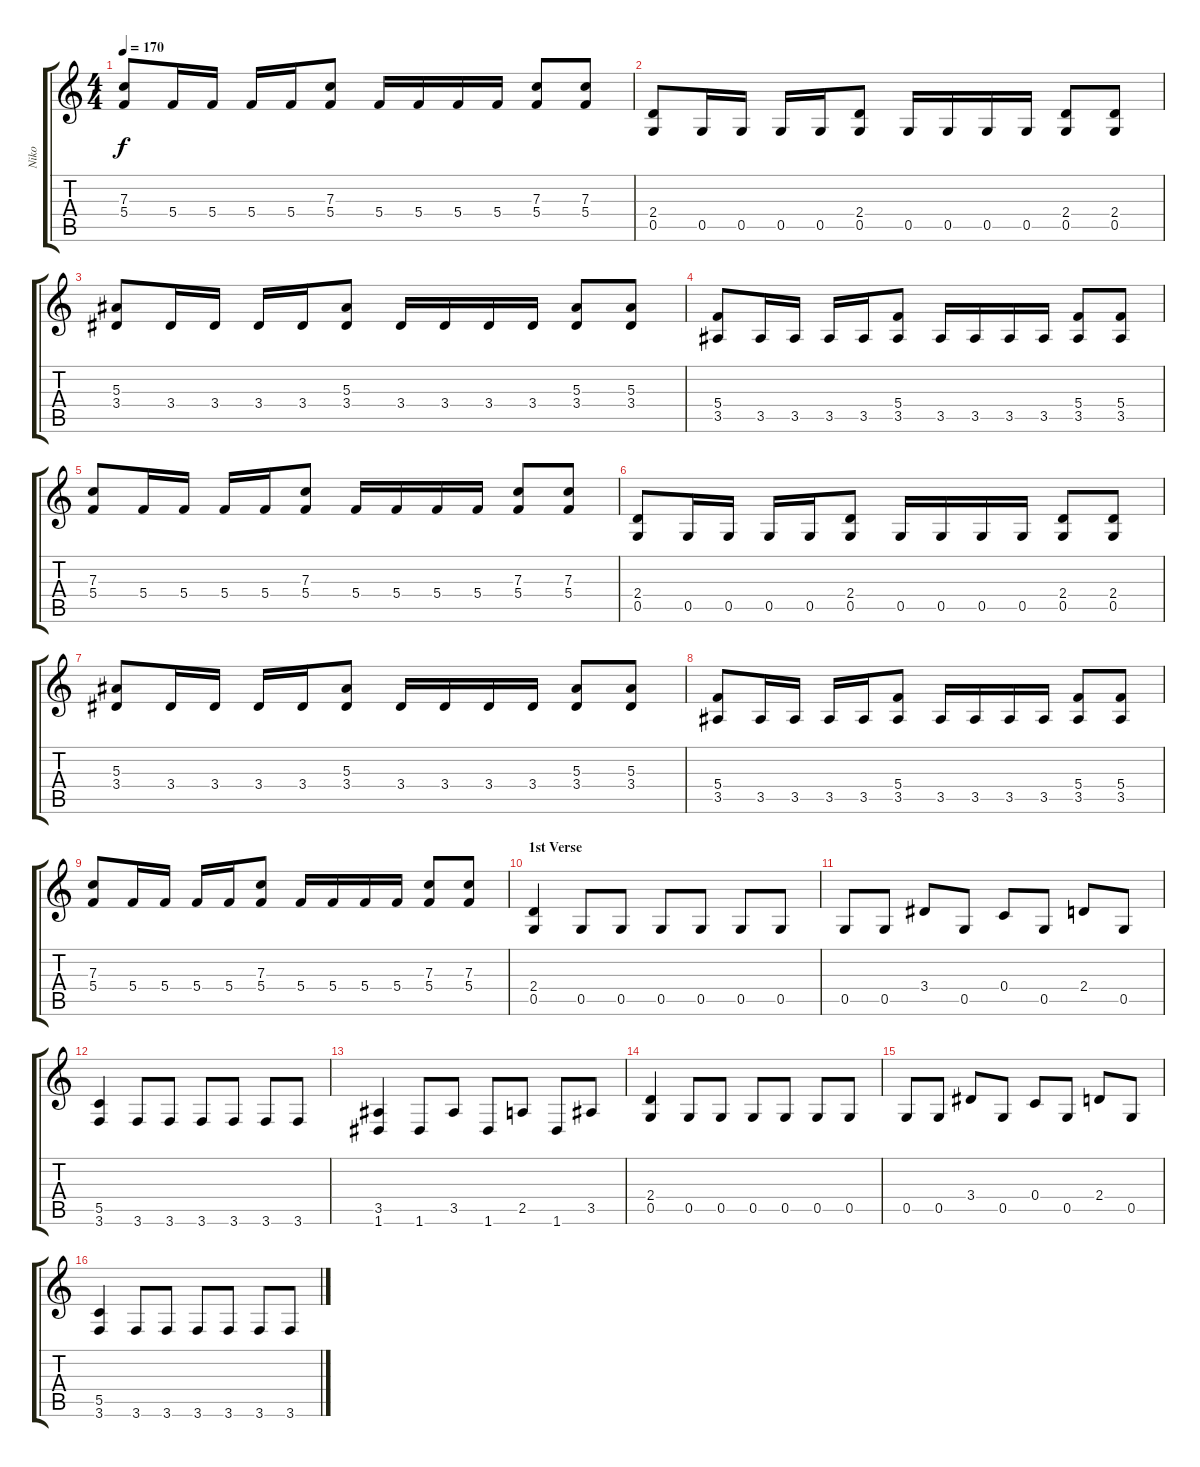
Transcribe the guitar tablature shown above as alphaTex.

\track ("Niko" "Niko") {instrument distortionguitar}
\staff {score tabs}
\tuning (D4 A3 F3 C3 G2 D2) {hide}
\ts (4 4)
\tempo 170
\clef g2
\ks c
(7.3 5.4).8{dy f} 5.4.16 5.4.16 5.4.16 5.4.16 (7.3 5.4).8 5.4.16 5.4.16 5.4.16 5.4.16 (7.3 5.4).8 (7.3 5.4).8 |
(2.4 0.5).8 0.5.16 0.5.16 0.5.16 0.5.16 (2.4 0.5).8 0.5.16 0.5.16 0.5.16 0.5.16 (2.4 0.5).8 (2.4 0.5).8 |
(5.3 3.4).8 3.4.16 3.4.16 3.4.16 3.4.16 (5.3 3.4).8 3.4.16 3.4.16 3.4.16 3.4.16 (5.3 3.4).8 (5.3 3.4).8 |
(5.4 3.5).8 3.5.16 3.5.16 3.5.16 3.5.16 (5.4 3.5).8 3.5.16 3.5.16 3.5.16 3.5.16 (5.4 3.5).8 (5.4 3.5).8 |
(7.3 5.4).8 5.4.16 5.4.16 5.4.16 5.4.16 (7.3 5.4).8 5.4.16 5.4.16 5.4.16 5.4.16 (7.3 5.4).8 (7.3 5.4).8 |
(2.4 0.5).8 0.5.16 0.5.16 0.5.16 0.5.16 (2.4 0.5).8 0.5.16 0.5.16 0.5.16 0.5.16 (2.4 0.5).8 (2.4 0.5).8 |
(5.3 3.4).8 3.4.16 3.4.16 3.4.16 3.4.16 (5.3 3.4).8 3.4.16 3.4.16 3.4.16 3.4.16 (5.3 3.4).8 (5.3 3.4).8 |
(5.4 3.5).8 3.5.16 3.5.16 3.5.16 3.5.16 (5.4 3.5).8 3.5.16 3.5.16 3.5.16 3.5.16 (5.4 3.5).8 (5.4 3.5).8 |
(7.3 5.4).8 5.4.16 5.4.16 5.4.16 5.4.16 (7.3 5.4).8 5.4.16 5.4.16 5.4.16 5.4.16 (7.3 5.4).8 (7.3 5.4).8 |
\section ("" "1st Verse")
(2.4 0.5).4 0.5.8 0.5.8 0.5.8 0.5.8 0.5.8 0.5.8 |
0.5.8 0.5.8 3.4.8 0.5.8 0.4.8 0.5.8 2.4.8 0.5.8 |
(5.5 3.6).4 3.6.8 3.6.8 3.6.8 3.6.8 3.6.8 3.6.8 |
(3.5 1.6).4 1.6.8 3.5.8 1.6.8 2.5.8 1.6.8 3.5.8 |
(2.4 0.5).4 0.5.8 0.5.8 0.5.8 0.5.8 0.5.8 0.5.8 |
0.5.8 0.5.8 3.4.8 0.5.8 0.4.8 0.5.8 2.4.8 0.5.8 |
(5.5 3.6).4 3.6.8 3.6.8 3.6.8 3.6.8 3.6.8 3.6.8
